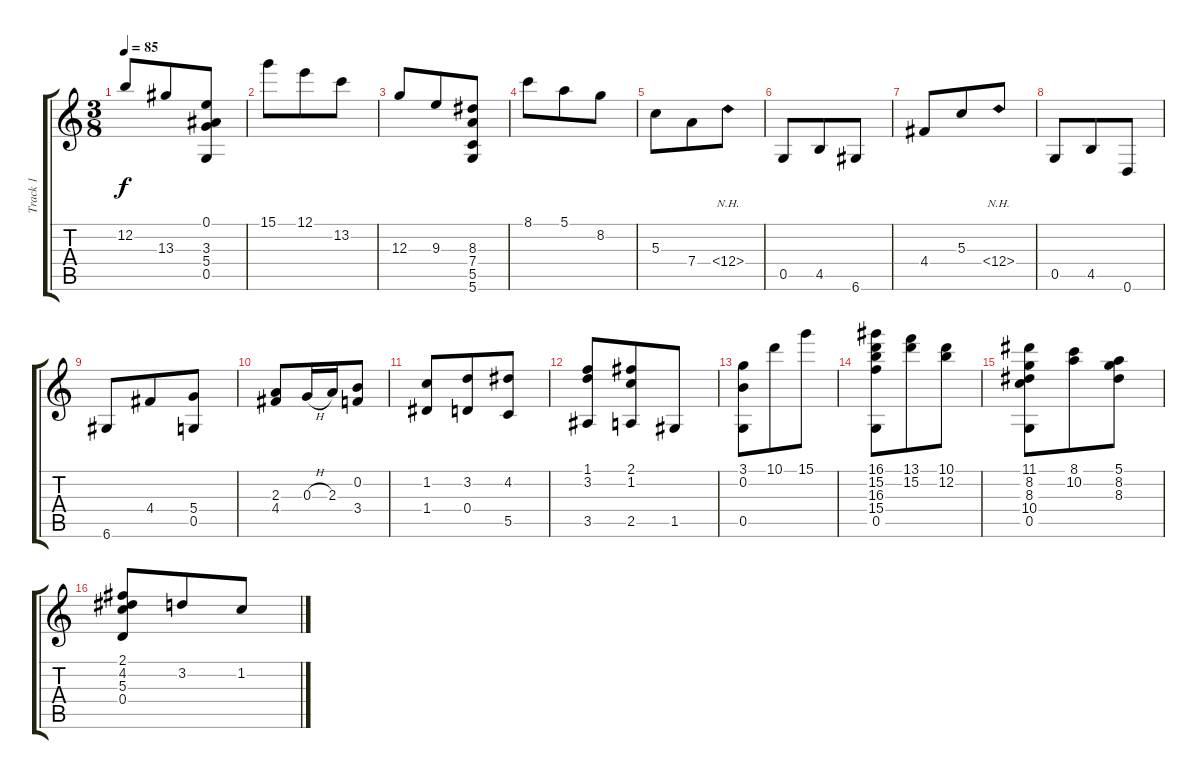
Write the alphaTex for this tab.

\track ("Track 1" "Track 1") {instrument acousticguitarnylon}
\staff {score tabs}
\tuning (E4 B3 G3 D3 G2 D2) {hide}
\ts (3 8)
\tempo 85
\clef g2
\ks c
12.2.8{dy f} 13.3.8 (0.1 3.3 5.4 0.5).8 |
15.1.8 12.1.8 13.2.8 |
12.3.8 9.3.8 (8.3 7.4 5.5 5.6).8 |
8.1.8 5.1.8 8.2.8 |
5.3.8 7.4.8 12.4{nh}.8 |
0.5.8 4.5.8 6.6.8 |
4.4.8 5.3.8 12.4{nh}.8 |
0.5.8 4.5.8 0.6.8 |
6.6.8 4.4.8 (5.4 0.5).8 |
(2.3 4.4).8 0.3{h}.16 2.3.16 (0.2 3.4).8 |
(1.2 1.4).8 (3.2 0.4).8 (4.2 5.5).8 |
(1.1 3.2 3.5).8 (2.1 1.2 2.5).8 1.5.8 |
(3.1 0.2 0.5).8 10.1.8 15.1.8 |
(16.1 15.2 16.3 15.4 0.5).8 (13.1 15.2).8 (10.1 12.2).8 |
(11.1 8.2 8.3 10.4 0.5).8 (8.1 10.2).8 (5.1 8.2 8.3).8 |
(2.1 4.2 5.3 0.4).8 3.2.8 1.2.8
